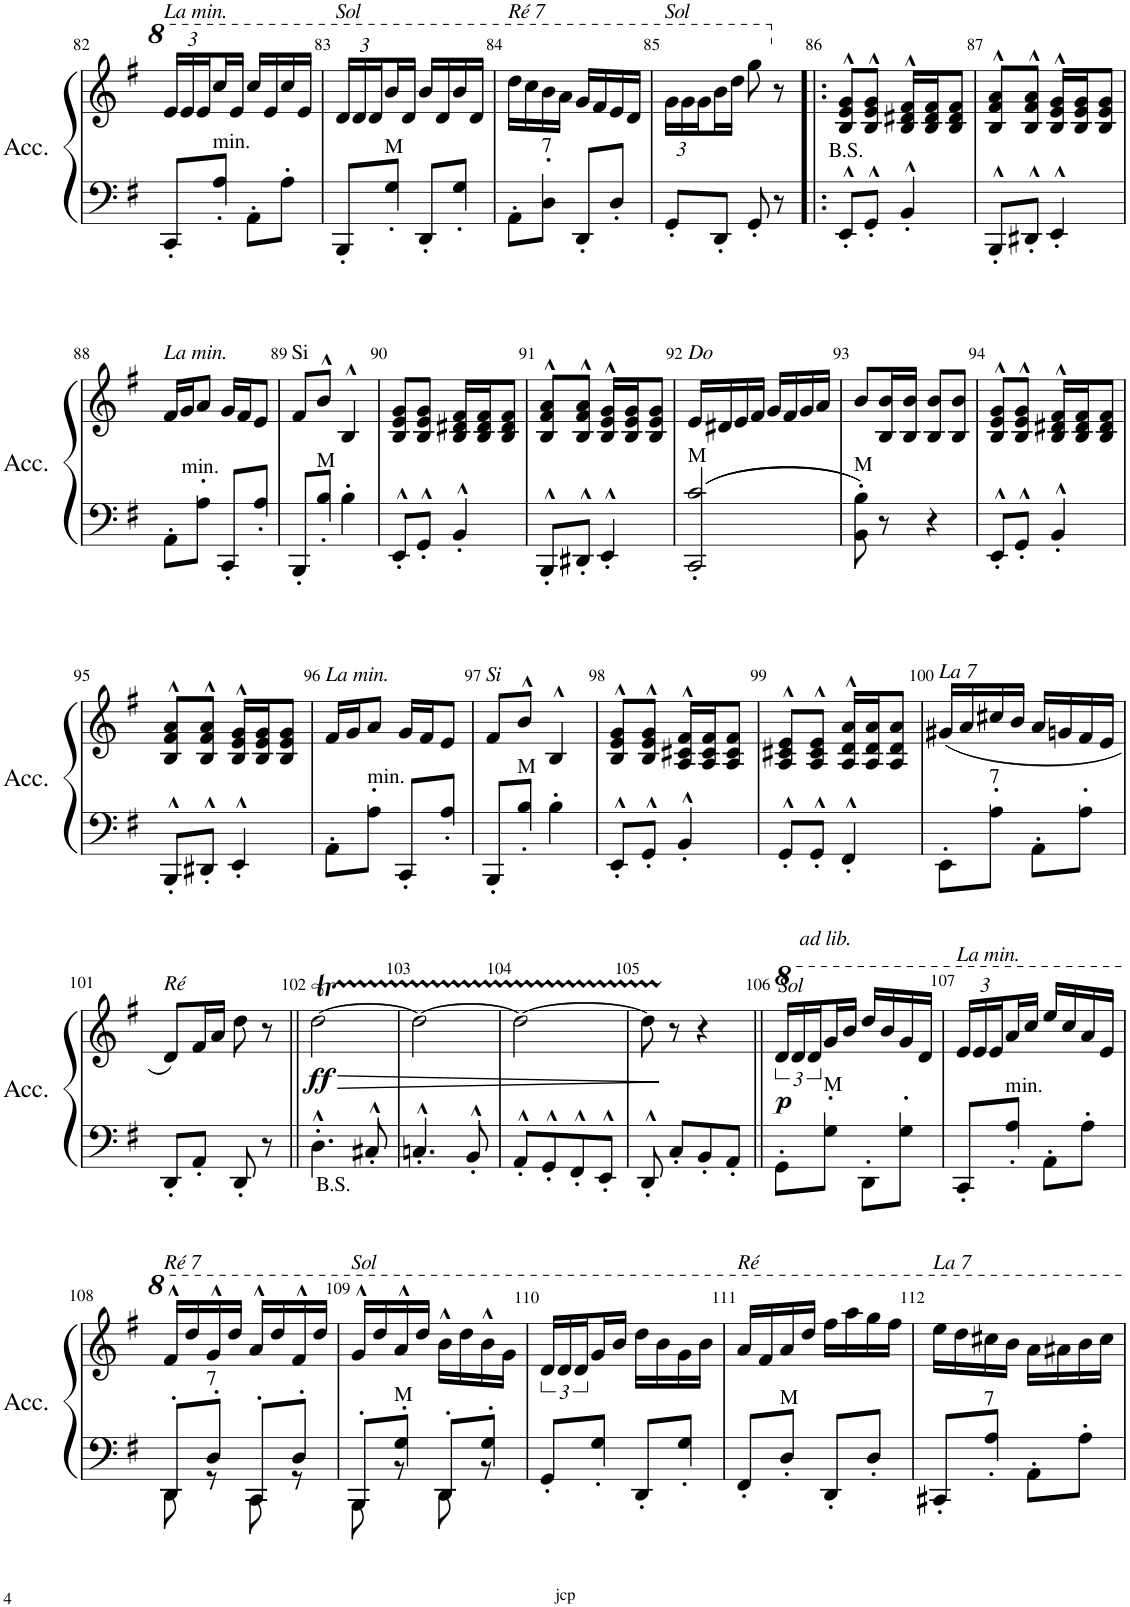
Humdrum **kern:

**kern	**kern	**dynam
*part1	*part1	*part1
*staff2	*staff1	*staff1/2
*I"Accordéon	*	*
*I'Acc.	*	*
!!LO:PB:g=z
*clefF4	*clefG2	*
*k[f#]	*k[f#]	*
*M2/4	*M2/4	*
*	*Xbrackettup	*
=82	=82	=82
!	!LO:TX:a:i:t=La min.	!
8CC'/L	24ee/LL	.
.	24ee/	.
.	24ee/	.
!LO:TX:a:t=min.	!	!
8C/' 8E/' 8A/'J	16ccc/	.
.	16ee/JJ	.
8AA'\L	16ccc/LL	.
.	16ee/	.
8C\' 8E\' 8A\'J	16ccc/	.
.	16ee/JJ	.
=83	=83	=83
!	!LO:TX:a:i:t=Sol	!
8BBB'/L	24dd/LL	.
.	24dd/	.
.	24dd/	.
!LO:TX:a:t=M	!	!
8BB/' 8D/' 8G/'J	16bb/	.
.	16dd/JJ	.
8DD'/L	16bb/LL	.
.	16dd/	.
8BB/' 8D/' 8G/'J	16bb/	.
.	16dd/JJ	.
=84	=84	=84
!	!LO:TX:a:i:t=Ré 7	!
8AA'\L	16ddd\LL	.
.	16ccc\	.
!LO:TX:a:t=7	!	!
8D\' 8F#\' 8A\' 8c\'J	16bb\	.
.	16aa\JJ	.
8DD'/L	16gg/LL	.
.	16ff#/	.
8D/' 8F#/' 8A/' 8c/'J	16ee/	.
.	16dd/JJ	.
=85	=85	=85
!	!LO:TX:a:i:t=Sol	!
8GG'/L	24gg\LL	.
.	24gg\	.
.	24gg\	.
8DD'/J	16bb\	.
.	16ddd\JJ	.
8GG'/	8ggg\	.
8r	8r	.
=86!|:	=86!|:	=86!|:
!LO:TX:a:t=B.S.	!	!
8EE'^^/L	8B/^^ 8e/^^ 8g/^^L	.
8GG'^^/J	8B/^^ 8e/^^ 8g/^^J	.
4BB'^^/	16B/^^ 16d#X/^^ 16f#/^^LL	.
.	16B/ 16d#/ 16f#/J	.
.	8B/ 8d#/ 8f#/J	.
=87	=87	=87
8BBB'^^/L	8B/^^ 8f#/^^ 8a/^^L	.
8DD#X'^^/J	8B/^^ 8f#/^^ 8a/^^J	.
4EE'^^/	16B/^^ 16e/^^ 16g/^^LL	.
.	16B/ 16e/ 16g/J	.
.	8B/ 8e/ 8g/J	.
!!LO:LB:g=z
=88	=88	=88
!	!LO:TX:a:i:t=La min.	!
8AA'\L	16f#/LL	.
.	16g/J	.
!LO:TX:a:t=min.	!	!
8E\' 8A\' 8c\'J	8a/J	.
8CC'/L	16g/LL	.
.	16f#/J	.
8E/' 8A/' 8c/'J	8e/J	.
=89	=89	=89
!	!LO:TX:a:t=Si	!
8BBB'/L	8f#/L	.
!LO:TX:a:t=M	!	!
8D#X/' 8F#/' 8B/'J	8b^^/J	.
4B'\	4B^^/	.
=90	=90	=90
8EE'^^/L	8B/ 8e/ 8g/L	.
8GG'^^/J	8B/ 8e/ 8g/J	.
4BB'^^/	16B/ 16d#X/ 16f#/LL	.
.	16B/ 16d#/ 16f#/J	.
.	8B/ 8d#/ 8f#/J	.
=91	=91	=91
8BBB'^^/L	8B/^^ 8f#/^^ 8a/^^L	.
8DD#X'^^/J	8B/^^ 8f#/^^ 8a/^^J	.
4EE'^^/	16B/^^ 16e/^^ 16g/^^LL	.
.	16B/ 16e/ 16g/J	.
.	8B/ 8e/ 8g/J	.
=92	=92	=92
!	!LO:TX:a:i:t=Do	!
!LO:TX:a:t=M	!	!
2CC/' 2E/' 2G/' 2c/'	16e/LL	.
.	16d#X/	.
.	16e/	.
.	16f#/JJ	.
.	16g/LL	.
.	16f#/	.
.	16g/	.
.	16a/JJ	.
=93	=93	=93
!LO:TX:a:t=M	!	!
8BB\' 8D#X\' 8F#\' 8B\'	8b/L	.
8r	16B/ 16b/L	.
.	16B/ 16b/JJ	.
4r	8B/ 8b/L	.
.	8B/ 8b/J	.
=94	=94	=94
8EE'^^/L	8B/^^ 8e/^^ 8g/^^L	.
8GG'^^/J	8B/^^ 8e/^^ 8g/^^J	.
4BB'^^/	16B/^^ 16d#X/^^ 16f#/^^LL	.
.	16B/ 16d#/ 16f#/J	.
.	8B/ 8d#/ 8f#/J	.
!!LO:LB:g=z
=95	=95	=95
8BBB'^^/L	8B/^^ 8f#/^^ 8a/^^L	.
8DD#X'^^/J	8B/^^ 8f#/^^ 8a/^^J	.
4EE'^^/	16B/^^ 16e/^^ 16g/^^LL	.
.	16B/ 16e/ 16g/J	.
.	8B/ 8e/ 8g/J	.
=96	=96	=96
!	!LO:TX:a:i:t=La min.	!
8AA'\L	16f#/LL	.
.	16g/J	.
!LO:TX:a:t=min.	!	!
8E\' 8A\' 8c\'J	8a/J	.
8CC'/L	16g/LL	.
.	16f#/J	.
8E/' 8A/' 8c/'J	8e/J	.
=97	=97	=97
!	!LO:TX:a:i:t=Si	!
8BBB'/L	8f#/L	.
!LO:TX:a:t=M	!	!
8D#X/' 8F#/' 8B/'J	8b^^/J	.
4B'\	4B^^/	.
=98	=98	=98
8EE'^^/L	8B/^^ 8e/^^ 8g/^^L	.
8GG'^^/J	8B/^^ 8e/^^ 8g/^^J	.
4BB'^^/	16A/^^ 16c#X/^^ 16f#/^^LL	.
.	16A/ 16c#/ 16f#/J	.
.	8A/ 8c#/ 8f#/J	.
=99	=99	=99
8GG'^^/L	8A/^^ 8c#X/^^ 8e/^^L	.
8GG'^^/J	8A/^^ 8c#/^^ 8e/^^J	.
4FF#'^^/	16A/^^ 16d/^^ 16a/^^LL	.
.	16A/ 16d/ 16a/J	.
.	8A/ 8d/ 8a/J	.
=100	=100	=100
!	!LO:TX:a:i:t=La 7	!
8EE'\L	(16g#X/LL	.
.	16a/	.
!LO:TX:a:t=7	!	!
8D\' 8F#\' 8A\' 8c\'J	16cc#X/	.
.	16b/JJ	.
8AA'\L	16a/LL	.
.	16gn/	.
8D\' 8F#\' 8A\' 8c\'J	16f#/	.
.	16e/JJ	.
!!LO:LB:g=z
=101	=101	=101
!	!LO:TX:a:i:t=Ré	!
8DD'/L	8d/L)	.
8AA'/J	16f#/L	.
.	16a/JJ	.
8DD'/	8dd\	.
8r	8r	.
=102||	=102||	=102||
!LO:TX:b:t=B.S.	!	!
!	!	!LO:HP:b
!	!	!LO:DY:n=1:b
4.D'^^\	[2ddT\	> ff
8C#X'^^/	.	.
=103	=103	=103
4.Cn'^^/	2dd\_	.
8BB'^^/	.	.
=104	=104	=104
8AA'^^/L	2dd\_	.
8GG'^^/	.	.
8FF#'^^/	.	.
8EE'^^/J	.	.
=105	=105	=105
8DD'^^/	8ddTTT\]	.
8C'/L	8r	]
8BB'/	4r	.
8AA'/J	.	.
=106||	=106||	=106||
*	*brackettup	*
!	!LO:TX:a:i:t=Sol	!
!	!LO:TX:a:i:t=ad lib.	!
!	!	!LO:DY:b
8GG'\L	24dd/LL	p
.	24dd/	.
.	24dd/	.
!LO:TX:a:t=M	!	!
8G\' 8B\' 8d\'J	16gg/	.
.	16bb/JJ	.
8DD'\L	16ddd/LL	.
.	16bb/	.
8G\' 8B\' 8d\'J	16gg/	.
.	16dd/JJ	.
=107	=107	=107
*	*Xbrackettup	*
!	!LO:TX:a:i:t=La min.	!
8CC'/L	24ee/LL	.
.	24ee/	.
.	24ee/	.
!LO:TX:a:t=min.	!	!
8C/' 8E/' 8A/'J	16aa/	.
.	16ccc/JJ	.
8AA'\L	16eee/LL	.
.	16ccc/	.
8C\' 8E\' 8A\'J	16aa/	.
.	16ee/JJ	.
!!LO:LB:g=z
=108	=108	=108
*^	*	*
!	!	!LO:TX:a:i:t=Ré 7	!
8DD'/L	8DD\	16ff#^^/LL	.
.	.	16ddd/	.
!LO:TX:a:t=7	!	!	!
8D/' 8F#/' 8A/' 8c/'J	8r	16gg^^/	.
.	.	16ddd/JJ	.
8CC'/L	8CC\	16aa^^/LL	.
.	.	16ddd/	.
8D/' 8F#/' 8A/' 8c/'J	8r	16ff#^^/	.
.	.	16ddd/JJ	.
=109	=109	=109	=109
!	!	!LO:TX:a:i:t=Sol	!
8BBB'/L	8BBB\	16gg^^/LL	.
.	.	16ddd/	.
!LO:TX:a:t=M	!	!	!
8BB/' 8D/' 8G/'J	8r	16aa^^/	.
.	.	16ddd/JJ	.
8DD'/L	8DD\	16bb^^\LL	.
.	.	16ddd\	.
8BB/' 8D/' 8G/'J	8r	16bb^^\	.
.	.	16gg\JJ	.
*v	*v	*	*
=110	=110	=110
*	*brackettup	*
8GG'/L	24dd/LL	.
.	24dd/	.
.	24dd/	.
8BB/' 8D/' 8G/'J	16gg/	.
.	16bb/JJ	.
8DD'/L	16ddd\LL	.
.	16bb\	.
8BB/' 8D/' 8G/'J	16gg\	.
.	16bb\JJ	.
=111	=111	=111
!	!LO:TX:a:i:t=Ré	!
8FF#'/L	16aa/LL	.
.	16ff#/	.
!LO:TX:a:t=M	!	!
8D/' 8F#/' 8A/'J	16aa/	.
.	16ddd/JJ	.
8DD'/L	16fff#\LL	.
.	16aaa\	.
8D/' 8F#/' 8A/'J	16ggg\	.
.	16fff#\JJ	.
=112	=112	=112
!	!LO:TX:a:i:t=La 7	!
8CC#X'/L	16eee\LL	.
.	16ddd\	.
!LO:TX:a:t=7	!	!
8C#X/' 8E/' 8G/' 8A/'J	16ccc#X\	.
.	16bb\JJ	.
8AA'\L	16aa\LL	.
.	16aa#X\	.
8C#\' 8E\' 8G\' 8A\'J	16bb\	.
.	16ccc#\JJ	.
=	=	=
*-	*-	*-
